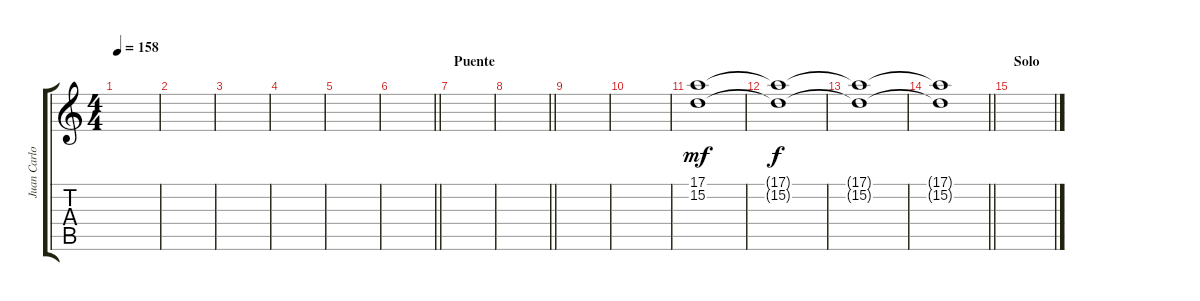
\track ("Juan Carlos" "Juan Carlo") {instrument rockorgan}
\staff {score tabs}
\tuning (E4 B3 G3 D3 A2 E2) {hide}
\ts (4 4)
\tempo 158
\clef g2
\ks c
|
|
|
|
|
\barLineRight lightlight
|
\section ("" "Puente")
|
\barLineRight lightlight
|
|
|
(17.1 15.2).1{dy mf volume 10} |
(17.1{t} 15.2{t}).1{dy f} |
(17.1{t} 15.2{t}).1 |
\barLineRight lightlight
(17.1{t} 15.2{t}).1 |
\section ("" "Solo")
